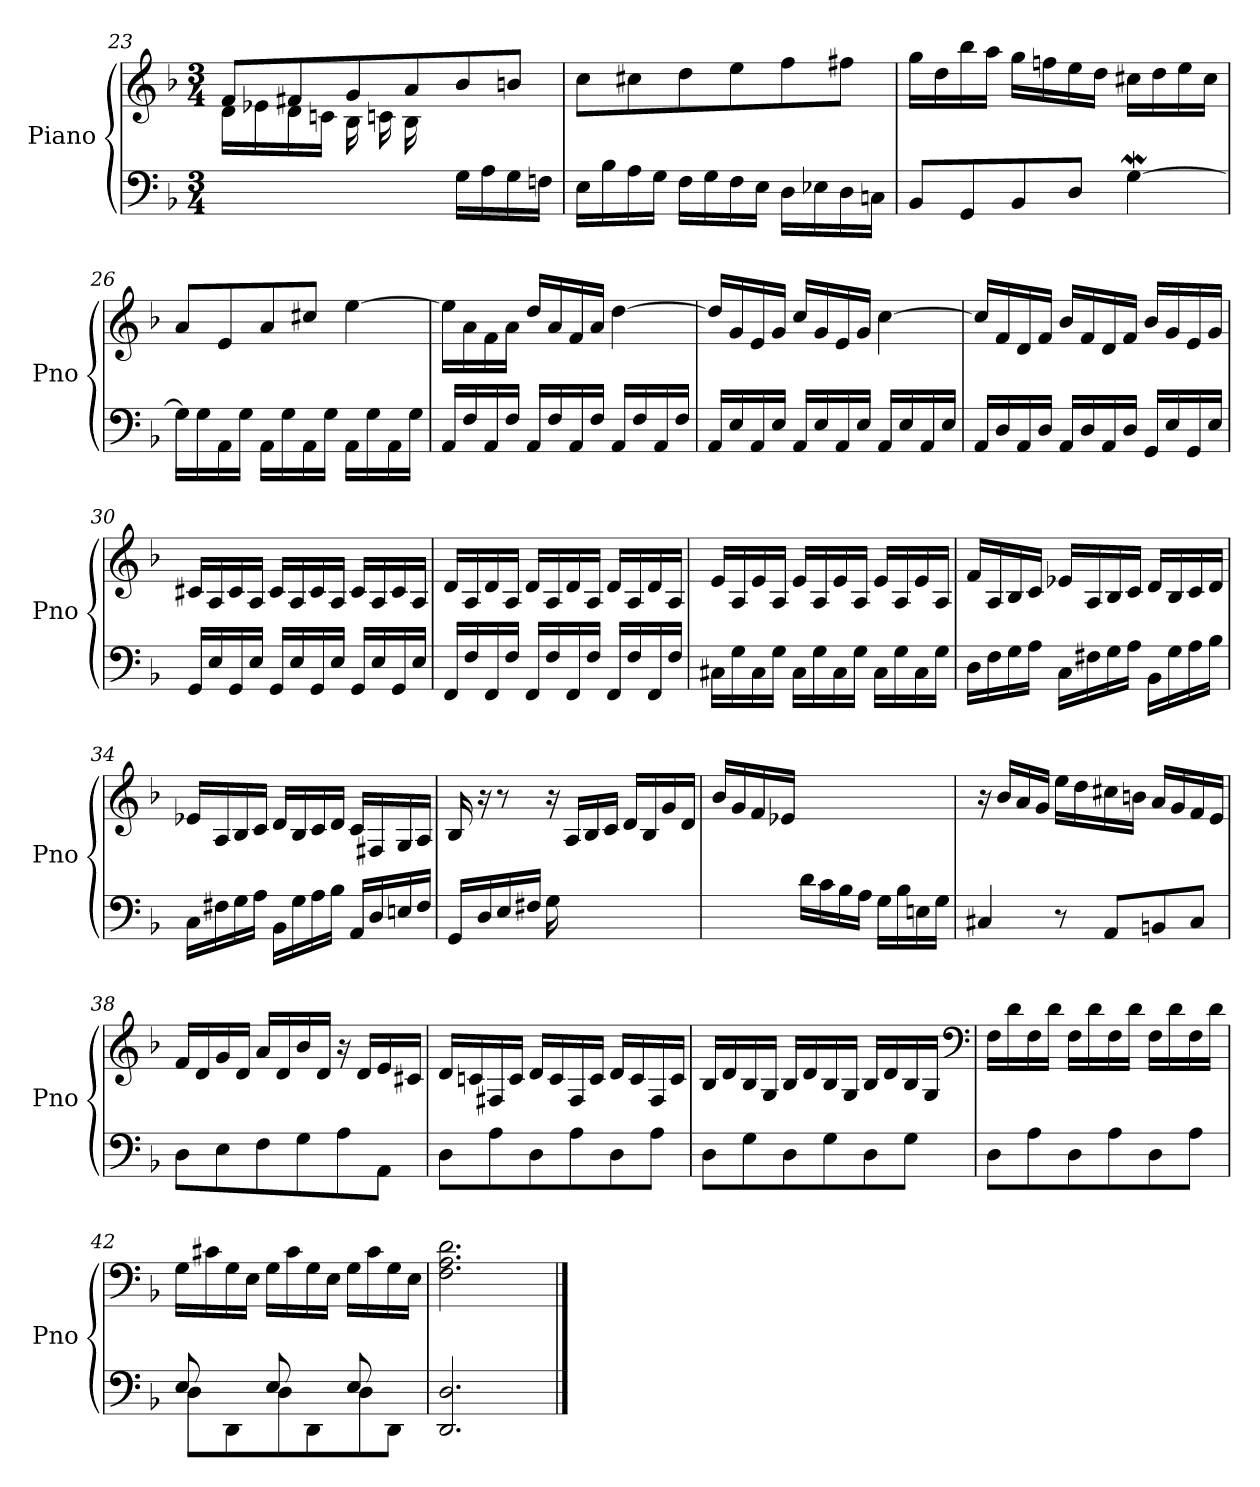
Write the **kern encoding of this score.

**kern	**kern
*part1	*part1
*staff2	*staff1
*I"Piano	*
*I'Pno	*
*clefF4	*clefG2
*k[b-]	*k[b-]
*F:	*F:
*M3/4	*M3/4
=23	=23
*	*^
*	*	*^
4ryy	8fL	16d\LL	4ryy
.	.	16e-X\	.
.	8f#X	16d\	.
.	.	16cn\JJ	.
8.ryy	8g	4ryy	16B-\LL
.	.	.	16cn\
.	8a	.	16B-\
16A\JJ	.	.	4ryy
16GLL	8b-	4ryy	.
16A	.	.	.
16G	8bnJ	.	.
16FnJJ	.	.	16ryy
*	*	*v	*v
=24	=24	=24
16ELL	8cc\L	2ryy
16B-	.	.
16A	8cc#X\	.
16GJJ	.	.
16FLL	8dd\	.
16G	.	.
16F	8ee\	.
16EJJ	.	.
16DLL	8ff\	4ryy
16E-X	.	.
16D	8ff#X\J	.
16CnJJ	.	.
*	*v	*v
!!LO:LB:g=z
=25	=25
8BB-L	16ggLL
.	16dd
8GG	16bb-
.	16aaJJ
8BB-	16ggLL
.	16ffn
8DJ	16ee
.	16ddJJ
[4GW	16cc#XLL
.	16dd
.	16ee
.	16cc#JJ
=26	=26
16GLL]	8aL
16G	.
16AA	8e
16GJJ	.
16AALL	8a
16G	.
16AA	8cc#XJ
16GJJ	.
16AALL	[4ee
16G	.
16AA	.
16GJJ	.
=27	=27
16AALL	16eeLL]
16F	16a
16AA	16f
16FJJ	16aJJ
16AALL	16ddLL
16F	16a
16AA	16f
16FJJ	16aJJ
16AALL	[4dd
16F	.
16AA	.
16FJJ	.
!!LO:LB:g=z
=28	=28
16AALL	16ddLL]
16E	16g
16AA	16e
16EJJ	16gJJ
16AALL	16ccLL
16E	16g
16AA	16e
16EJJ	16gJJ
16AALL	[4cc
16E	.
16AA	.
16EJJ	.
=29	=29
16AALL	16ccLL]
16D	16f
16AA	16d
16DJJ	16fJJ
16AALL	16b-LL
16D	16f
16AA	16d
16DJJ	16fJJ
16GGLL	16b-LL
16E	16g
16GG	16e
16EJJ	16gJJ
=30	=30
16GGLL	16c#XLL
16E	16A
16GG	16c#
16EJJ	16AJJ
16GGLL	16c#LL
16E	16A
16GG	16c#
16EJJ	16AJJ
16GGLL	16c#LL
16E	16A
16GG	16c#
16EJJ	16AJJ
!!LO:LB:g=z
=31	=31
16FFLL	16dLL
16F	16A
16FF	16d
16FJJ	16AJJ
16FFLL	16dLL
16F	16A
16FF	16d
16FJJ	16AJJ
16FFLL	16dLL
16F	16A
16FF	16d
16FJJ	16AJJ
=32	=32
16C#XLL	16eLL
16G	16A
16C#	16e
16GJJ	16AJJ
16C#LL	16eLL
16G	16A
16C#	16e
16GJJ	16AJJ
16C#LL	16eLL
16G	16A
16C#	16e
16GJJ	16AJJ
=33	=33
16DLL	16fLL
16F	16A
16G	16B-
16AJJ	16cJJ
16CLL	16e-XLL
16F#X	16A
16G	16B-
16AJJ	16cJJ
16BB-LL	16dLL
16G	16B-
16A	16c
16B-JJ	16dJJ
!!LO:LB:g=z
=34	=34
16CLL	16e-XLL
16F#X	16A
16G	16B-
16AJJ	16cJJ
16BB-LL	16dLL
16G	16B-
16A	16c
16B-JJ	16dJJ
16AALL	16cLL
16D	16F#X
16En	16G
16F#JJ	16AJJ
=35	=35
16GGLL	16B-
16D	16r
16E	8r
16F#XJJ	.
16G	16r
16ryy	16ALL
8ryy	16B-
.	16cJJ
4ryy	16dLL
.	16B-
.	16g
.	16dJJ
=36	=36
4ryy	16b-LL
.	16g
.	16f
.	16e-XJJ
16dLL	2ryy
16c	.
16B-	.
16AJJ	.
16GLL	.
16B-	.
16En	.
16GJJ	.
!!LO:LB:g=z
=37	=37
4C#X	16r
.	16b-LL
.	16a
.	16gJJ
8r	16eeLL
.	16dd
8AAL	16cc#X
.	16bnJJ
8BBn	16aLL
.	16g
8C#J	16f
.	16eJJ
=38	=38
8DL	16fLL
.	16d
8E	16g
.	16dJJ
8F	16aLL
.	16d
8G	16b-
.	16dJJ
8A	16r
.	16dLL
8AAJ	16e
.	16c#XJJ
=39	=39
8DL	16dLL
.	16cn
8A	16F#X
.	16cJJ
8D	16dLL
.	16c
8A	16F#
.	16cJJ
8D	16dLL
.	16c
8AJ	16F#
.	16cJJ
!!LO:LB:g=z
=40	=40
*^	*
8D\L	2ryy	16B-LL
.	.	16d
8G\	.	16B-
.	.	16GJJ
8D\	.	16B-LL
.	.	16d
8G\	.	16B-
.	.	16GJJ
8D\	4ryy	16B-LL
.	.	16d
8G\J	.	16B-
.	.	16GJJ
*	*	*clefF4
=41	=41	=41
8D\L	2ryy	16FLL
.	.	16d
8A\	.	16F
.	.	16dJJ
8D\	.	16FLL
.	.	16d
8A\	.	16F
.	.	16dJJ
8D\	4ryy	16FLL
.	.	16d
8A\J	.	16F
.	.	16dJJ
=42	=42	=42
8E/	8DL	16GLL
.	.	16c#X
8ryy	8DD	16G
.	.	16EJJ
8E/	8D	16GLL
.	.	16c#
8ryy	8DD	16G
.	.	16EJJ
8E/	8D	16GLL
.	.	16c#
8ryy	8DDJ	16G
.	.	16EJJ
=43	=43	=43
2.DD/ 2.D/	2ryy	2.F 2.A 2.d
.	4ryy	.
*v	*v	*
==	==
*-	*-
